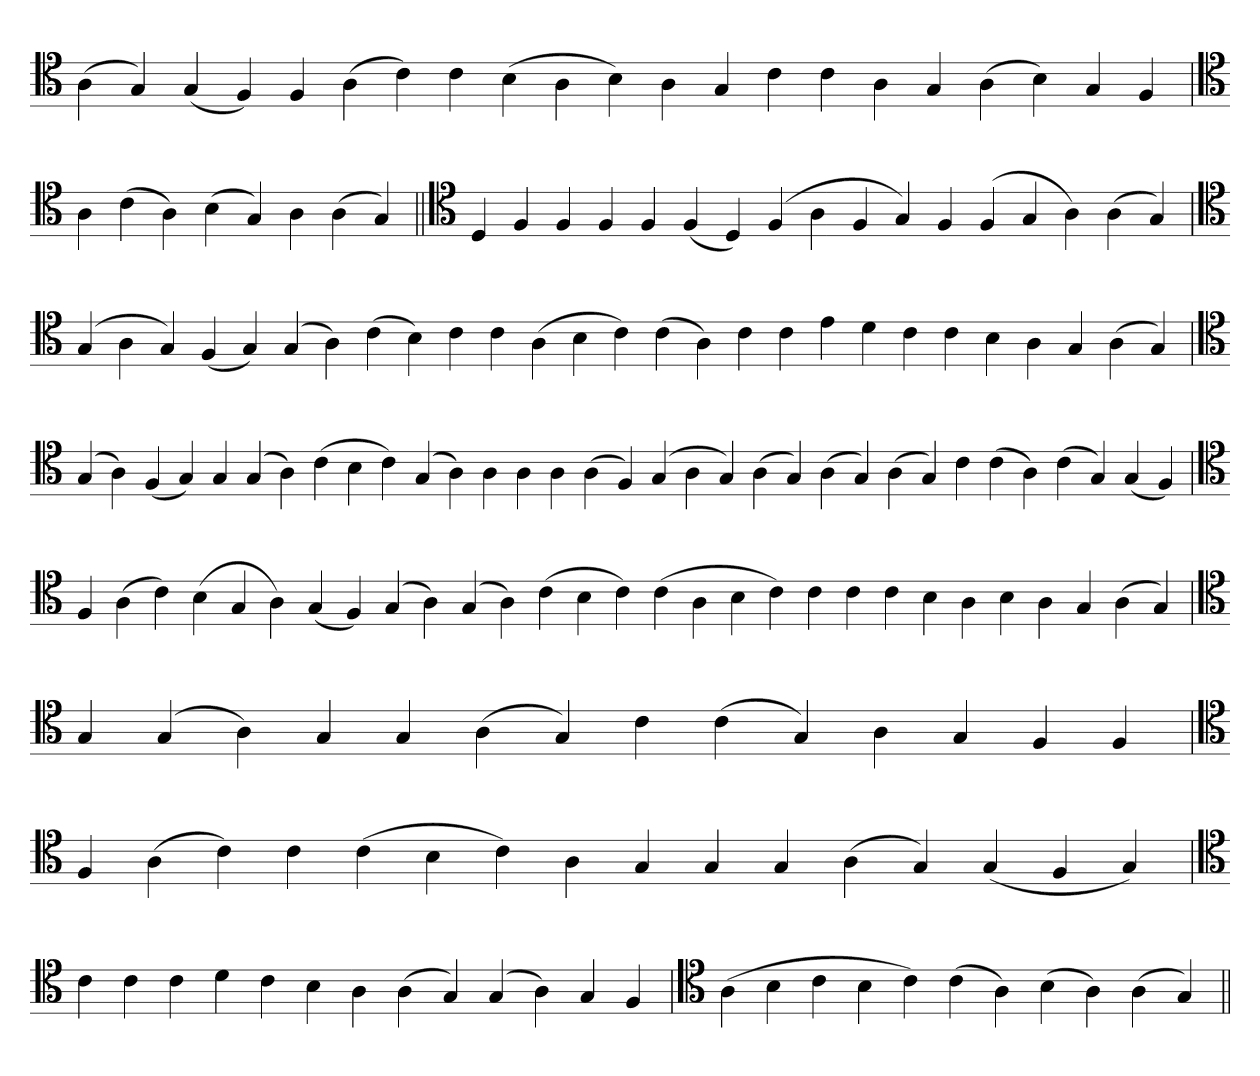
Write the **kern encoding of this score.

**kern
*part1
*staff1
*clefC4
=
(4A
4G)
(4G
4F)
4F
(4A
4c)
4c
(4B
4A
4B)
4A
4G
4c
4c
4A
4G
(4A
4B)
4G
4F
=`
*clefC4
4A
(4c
4A)
(4B
4G)
4A
(4A
4G)
=||
*clefC4
4D
4F
4F
4F
4F
(4F
4D)
(4F
4A
4F
4G)
4F
(4F
4G
4A)
(4A
4G)
='
*clefC4
(4G
4A
4G)
(4F
4G)
(4G
4A)
(4c
4B)
4c
4c
(4A
4B
4c)
(4c
4A)
4c
4c
4e
4d
4c
4c
4B
4A
4G
(4A
4G)
='
*clefC4
(4G
4A)
(4F
4G)
4G
(4G
4A)
(4c
4B
4c)
(4G
4A)
4A
4A
4A
(4A
4F)
(4G
4A
4G)
(4A
4G)
(4A
4G)
(4A
4G)
4c
(4c
4A)
(4c
4G)
(4G
4F)
=
*clefC4
4F
(4A
4c)
(4B
4G
4A)
(4G
4F)
(4G
4A)
(4G
4A)
(4c
4B
4c)
(4c
4A
4B
4c)
4c
4c
4c
4B
4A
4B
4A
4G
(4A
4G)
='
*clefC4
4G
(4G
4A)
4G
4G
(4A
4G)
4c
(4c
4G)
4A
4G
4F
4F
=`
*clefC4
4F
(4A
4c)
4c
(4c
4B
4c)
4A
4G
4G
4G
(4A
4G)
(4G
4F
4G)
=`
*clefC4
4c
4c
4c
4d
4c
4B
4A
(4A
4G)
(4G
4A)
4G
4F
=`
*clefC4
(4A
4B
4c
4B
4c)
(4c
4A)
(4B
4A)
(4A
4G)
=||
*-
